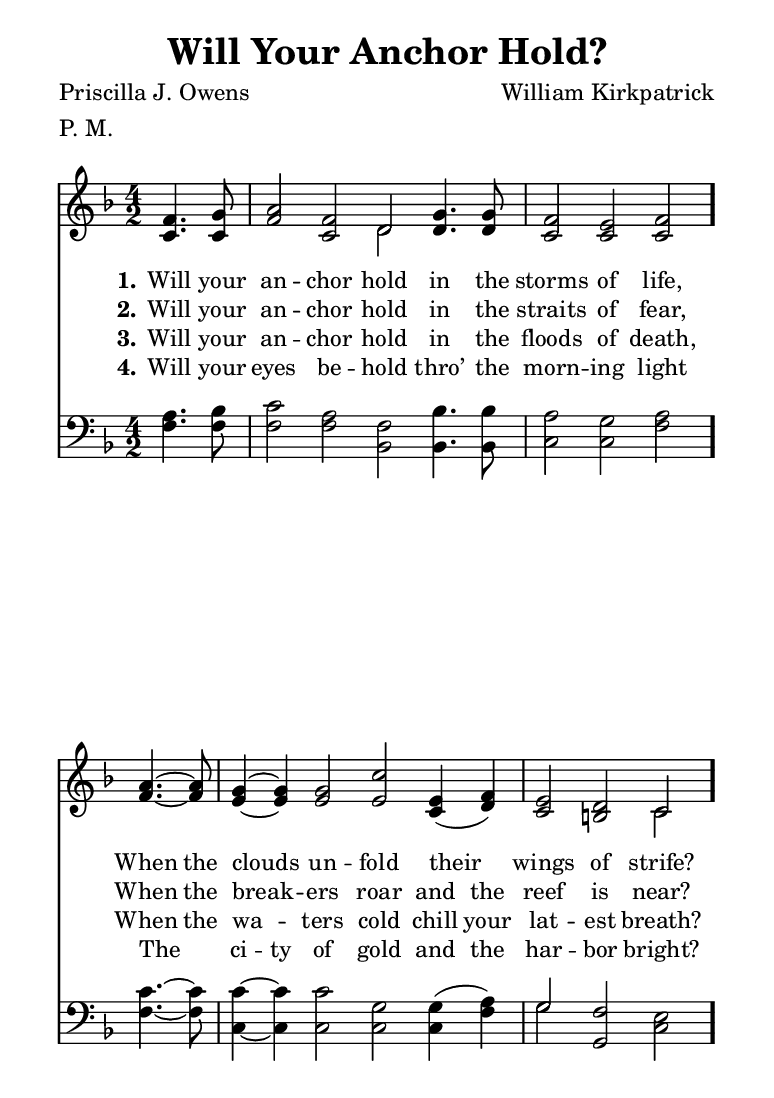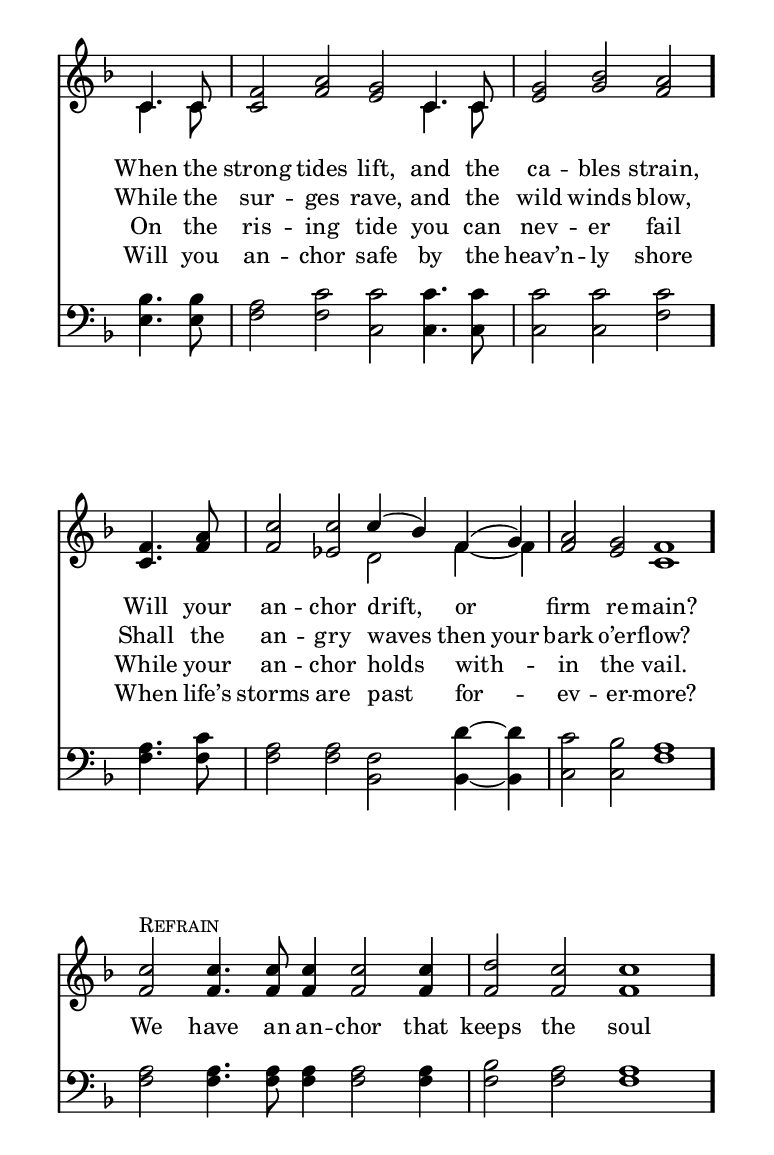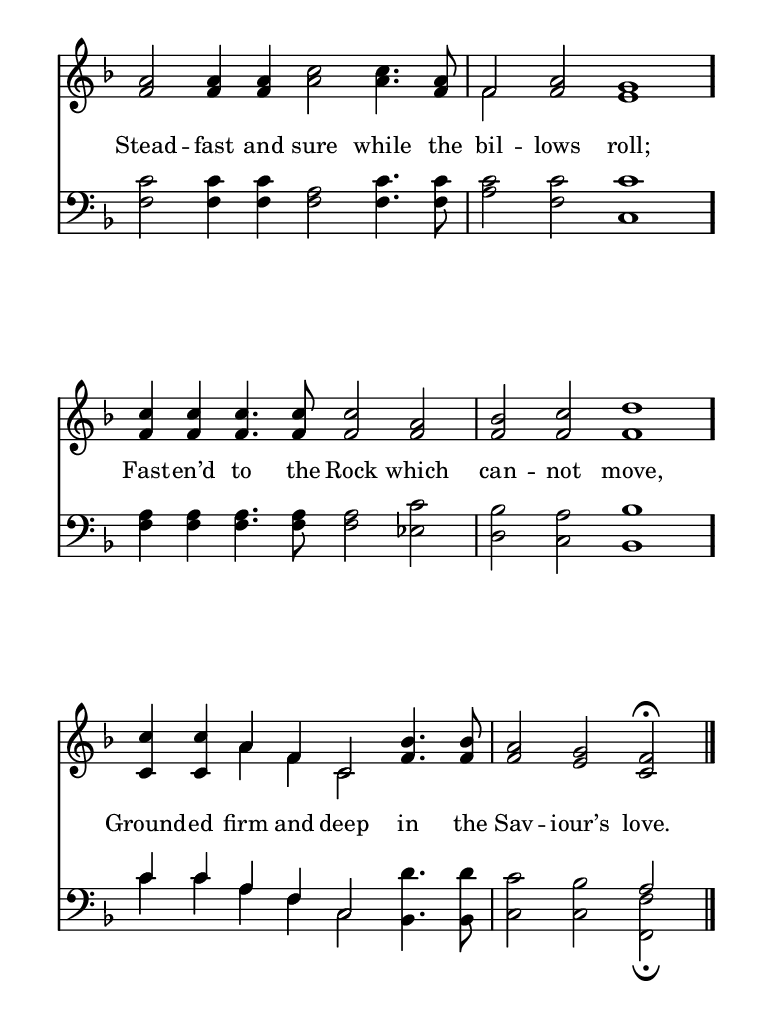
\include "common/global.ily"
\paper {
  \include "common/paper.ily"
  ragged-last-bottom = ##t
  page-count = #(cond (is-eogsized 2) (#t #f))
  system-count = #(cond (is-eogsized 6) (#t #f))
  systems-per-page = #(cond (is-eogsized 4) (#t #f))
}

\header{
  hymnnumber = "140"
  title = "Will Your Anchor Hold?"
  tunename = ""
  meter = "P. M."
  poet = "Priscilla J. Owens"
  composer = "William Kirkpatrick"
  %copyright = ""
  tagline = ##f
}

% for fermata in MIDI
ta = { \tempo 2=80 }
tb = { \tempo 2=40 }

patternAA = { c4. c8 | c2 c2 c2 }
patternAB = { c4. ~ c8 | c4 ~ c4 c2 c2 c4( c4) | c2 c2 c2 }

patternBA = { c4. c8 | c2 c2 c4( c4) c4( c4) | c2 c2 c1 }
patternBB = { c4. c8 | c2 c2 c2      c4 ~ c4 | c2 c2 c1 }

patternCA = { c2 c4. c8 c4 c2 c4 | c2 c2 c1 }

patternDA = { c2 c4 c4 c2 c4. c8 | c2 c2 c1 }

patternEA = { c4 c4 c4. c8 c2 c2 | c2 c2 c1 }

patternFA = { c4 c4 c4 c4 c2 c4. c8 | c2 c2 \ta c2 \tb }

global = {
  \include "common/overrides.ily"
  \override Staff.TimeSignature.style = #'numbered
  \time 4/2
  \override Score.MetronomeMark.transparent = ##t % hide all fermata changes too
  \ta
  \key f \major
  \partial 2
  \autoBeamOff
}

notesSoprano = {
\global
\relative c' {

  \changePitch \patternAA { f g | a f d g g | f e f }
  \changePitch \patternAB { a a | g g g c e, f | e d c }
  \changePitch \patternAA { c c | f a g c, c | g' bes a }
  \changePitch \patternBA { f a | c c c bes f g | a g f } \eogbreak

  << s^\markup { \small \caps "Refrain" }
  \changePitch \patternCA { c' c c c c c | d c c } >>
  \changePitch \patternDA { a a a c c a | f a g }
  \changePitch \patternEA { c c c c c a | bes c d }
  \changePitch \patternFA { c c a f c bes' bes | a g f \fermata }

  \bar "|."

}
}

notesAlto = {
\global
\relative e' {

  \changePitch \patternAA { c c | f c d d d | c c c }
  \changePitch \patternAB { f f | e e e e c d | c b c }
  \changePitch \patternAA { c c  | c f e c c | e g f }
  \changePitch \patternBB { c f | f ees d f f | f e c }

  \changePitch \patternCA { f f f f f f | f f f }
  \changePitch \patternDA { f f f a a f | f f e }
  \changePitch \patternEA { f f f f f f | f f f }
  \changePitch \patternFA { c c a' f c f f | f e c }

}
}

notesTenor = {
\global
\relative a {

  \changePitch \patternAA { a bes | c a f bes bes | a g a }
  \changePitch \patternAB { c c | c c c g g a | g f e }
  \changePitch \patternAA { bes' bes | a c c c c | c c c }
  \changePitch \patternBB { a c | a a f d' d | c bes a }

  \changePitch \patternCA { a a a a a a | bes a a }
  \changePitch \patternDA { c c c a c c | c c c }
  \changePitch \patternEA { a a a a a c | bes a bes }
  \changePitch \patternFA { c c a f c d' d | c bes a }

}
}

notesBass = {
\global
\relative f {

  \changePitch \patternAA { f f | f f bes, bes bes | c c f }
  \changePitch \patternAB { f f | c c c c c f | g g, c }
  \changePitch \patternAA { e e | f f c c c | c c f }
  \changePitch \patternBB { f f | f f bes, bes bes | c c f }

  \changePitch \patternCA { f f f f f f | f f f }
  \changePitch \patternDA { f f f f f f | a f c }
  \changePitch \patternEA { f f f f f ees | d c bes }
  \changePitch \patternFA { c' c a f c bes bes | c c <f f,>_\fermata }

}
}

Refrain = \lyricmode {

We have an an -- chor that keeps the soul \bar "."
Stead -- fast and sure while the bil -- lows roll; \bar "."
Fast -- en’d to the Rock which can -- not move, \bar "."
Ground -- ed firm and deep in the Sav -- iour’s love. \bar "."

}

wordsA = \lyricmode {
\set stanza = "1."

Will your an -- chor hold in the storms of life, \bar "."
{ \mon } When the { \moff } clouds un -- fold their wings of strife? \bar "."
When the strong tides lift, and the ca -- bles strain, \bar "."
Will your an -- chor drift, or firm re -- main? \bar "."

}

wordsB = \lyricmode {
\set stanza = "2."

Will your an -- chor hold in the straits of fear,
{ \mon } When the { \moff } break -- ers roar { \mon } and the { \moff } reef is near?
While the sur -- ges rave, and the wild winds blow,
Shall the an -- gry waves { \mon } then your { \moff } bark o’er -- flow?

\Refrain

}

wordsC = \lyricmode {
\set stanza = "3."

Will your an -- chor hold in the floods of death,
{ \mon } When the { \moff } wa -- ters { \mon } cold chill { \moff } your lat -- est breath?
On the ris -- ing tide you can nev -- er fail
While your an -- chor holds with -- in the vail.

}

wordsD = \lyricmode {
\set stanza = "4."

Will your eyes be -- hold thro’ the morn -- ing light
The { \mon } ci -- ty { \moff } of gold { \mon } and the { \moff } har -- bor bright?
Will you an -- chor safe by the heav’n -- ly shore
When life’s storms are past for -- ev -- er -- more?

}

\score {
  \context ChoirStaff <<
    \context Staff = upper <<
      \set Staff.autoBeaming = ##f
      \set ChoirStaff.systemStartDelimiter = #'SystemStartBar
      \set ChoirStaff.printPartCombineTexts = ##f
      \partcombine #'(2 . 9) \notesSoprano \notesAlto
      \context NullVoice = sopranos { \voiceOne << \notesSoprano >> }
      \context NullVoice = altos { \voiceTwo << \notesAlto >> }
      \context Lyrics = one   \lyricsto sopranos \wordsA
      \context Lyrics = two   \lyricsto sopranos \wordsB
      \context Lyrics = three \lyricsto sopranos \wordsC
      \context Lyrics = four  \lyricsto sopranos \wordsD
    >>
    \context Staff = men <<
      \set Staff.autoBeaming = ##f
      \clef bass
      \set ChoirStaff.printPartCombineTexts = ##f
      \partcombine #'(2 . 9) \notesTenor \notesBass
      \context NullVoice = tenors { \voiceOne << \notesTenor >> }
      \context NullVoice = basses { \voiceTwo << \notesBass >> }
    >>
  >>
  \layout {
    \include "common/layout.ily"
  }
  \midi{
    \include "common/midi.ily"
  }
}

\version "2.19.49"  % necessary for upgrading to future LilyPond versions.

% vi:set et ts=2 sw=2 ai nocindent syntax=lilypond:
